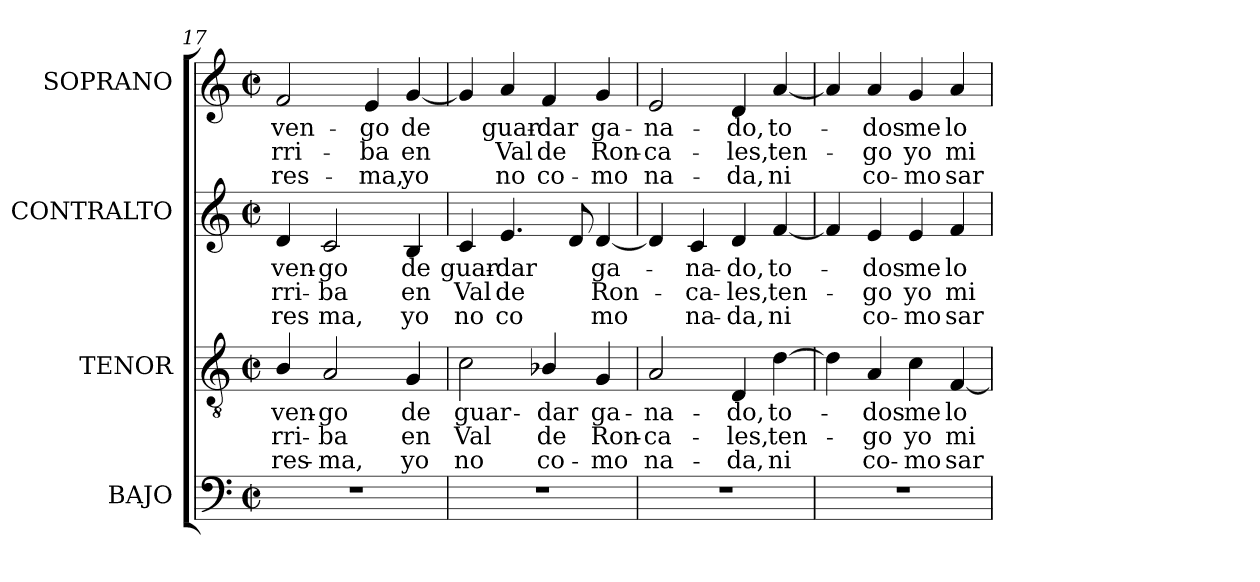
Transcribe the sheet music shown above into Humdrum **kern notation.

**kern	**kern	**text	**text	**text	**kern	**text	**text	**text	**kern	**text	**text	**text
*part4	*part3	*part3	*part3	*part3	*part2	*part2	*part2	*part2	*part1	*part1	*part1	*part1
*staff4	*staff3	*staff3	*staff3	*staff3	*staff2	*staff2	*staff2	*staff2	*staff1	*staff1	*staff1	*staff1
*I"BAJO	*I"TENOR	*	*	*	*I"CONTRALTO	*	*	*	*I"SOPRANO	*	*	*
*I'B.	*I'T.	*	*	*	*I'A.	*	*	*	*I'S.	*	*	*
*clefF4	*clefGv2	*	*	*	*clefG2	*	*	*	*clefG2	*	*	*
*	*ITrd7c12	*	*	*	*	*	*	*	*	*	*	*
*k[]	*k[]	*	*	*	*k[]	*	*	*	*k[]	*	*	*
*C:	*C:	*	*	*	*C:	*	*	*	*C:	*	*	*
*M2/2	*M2/2	*	*	*	*M2/2	*	*	*	*M2/2	*	*	*
*met(c|)	*met(c|)	*	*	*	*met(c|)	*	*	*	*met(c|)	*	*	*
=17	=17	=17	=17	=17	=17	=17	=17	=17	=17	=17	=17	=17
!	!	!LO:LY:b:color=#000000	!LO:LY:b:color=#000000	!LO:LY:b:color=#000000	!	!	!	!	!	!	!	!
!	!	!	!	!	!	!LO:LY:b:color=#000000	!LO:LY:b:color=#000000	!LO:LY:b:color=#000000	!	!	!	!
!	!	!	!	!	!	!	!	!	!	!LO:LY:b:color=#000000	!LO:LY:b:color=#000000	!LO:LY:b:color=#000000
1r	4BBi/	ven-	-rri-	-res-	4di/	ven-	-rri-	-res	2fi/	ven-	-rri-	-res-
!	!	!LO:LY:b:color=#000000	!LO:LY:b:color=#000000	!LO:LY:b:color=#000000	!	!	!	!	!	!	!	!
!	!	!	!	!	!	!LO:LY:b:color=#000000	!LO:LY:b:color=#000000	!LO:LY:b:color=#000000	!	!	!	!
.	2AAi/	-go	-ba	-ma,	2ci/	-go	-ba	ma,	.	.	.	.
!	!	!	!	!	!	!	!	!	!	!LO:LY:b:color=#000000	!LO:LY:b:color=#000000	!LO:LY:b:color=#000000
.	.	.	.	.	.	.	.	.	4ei/	-go	-ba	-ma,
!	!	!LO:LY:b:color=#000000	!LO:LY:b:color=#000000	!LO:LY:b:color=#000000	!	!	!	!	!	!	!	!
!	!	!	!	!	!	!LO:LY:b:color=#000000	!LO:LY:b:color=#000000	!LO:LY:b:color=#000000	!	!	!	!
!	!	!	!	!	!	!	!	!	!	!LO:LY:b:color=#000000	!LO:LY:b:color=#000000	!LO:LY:b:color=#000000
.	4GGi/	de	en	yo	4Bi/	de	en	yo	[4gi/	de	en	yo
=18	=18	=18	=18	=18	=18	=18	=18	=18	=18	=18	=18	=18
!	!	!LO:LY:b:color=#000000	!LO:LY:b:color=#000000	!LO:LY:b:color=#000000	!	!	!	!	!	!	!	!
!	!	!	!	!	!	!LO:LY:b:color=#000000	!LO:LY:b:color=#000000	!LO:LY:b:color=#000000	!	!	!	!
1r	2Ci\	guar-	Val	no	4ci/	guar-	Val	no	4gi/]	.	.	.
!	!	!	!	!	!	!LO:LY:b:color=#000000	!LO:LY:b:color=#000000	!LO:LY:b:color=#000000	!	!	!	!
!	!	!	!	!	!	!	!	!	!	!LO:LY:b:color=#000000	!LO:LY:b:color=#000000	!LO:LY:b:color=#000000
.	.	.	.	.	4.ei/	-dar	de	co	4ai/	guar-	Val	no
!	!	!LO:LY:b:color=#000000	!LO:LY:b:color=#000000	!LO:LY:b:color=#000000	!	!	!	!	!	!	!	!
!	!	!	!	!	!	!	!	!	!	!LO:LY:b:color=#000000	!LO:LY:b:color=#000000	!LO:LY:b:color=#000000
.	4BB-Xi/	-dar	de	co-	.	.	.	.	4fi/	-dar	de	co-
.	.	.	.	.	8di/	.	.	.	.	.	.	.
!	!	!LO:LY:b:color=#000000	!LO:LY:b:color=#000000	!LO:LY:b:color=#000000	!	!	!	!	!	!	!	!
!	!	!	!	!	!	!LO:LY:b:color=#000000	!LO:LY:b:color=#000000	!LO:LY:b:color=#000000	!	!	!	!
!	!	!	!	!	!	!	!	!	!	!LO:LY:b:color=#000000	!LO:LY:b:color=#000000	!LO:LY:b:color=#000000
.	4GGi/	ga-	Ron-	-mo	[4di/	ga-	Ron-	mo	4gi/	ga-	Ron-	-mo
=19	=19	=19	=19	=19	=19	=19	=19	=19	=19	=19	=19	=19
!	!	!LO:LY:b:color=#000000	!LO:LY:b:color=#000000	!LO:LY:b:color=#000000	!	!	!	!	!	!	!	!
!	!	!	!	!	!	!	!	!	!	!LO:LY:b:color=#000000	!LO:LY:b:color=#000000	!LO:LY:b:color=#000000
1r	2AAi/	-na-	-ca-	na-	4di/]	.	.	.	2ei/	-na-	-ca-	na-
!	!	!	!	!	!	!LO:LY:b:color=#000000	!LO:LY:b:color=#000000	!LO:LY:b:color=#000000	!	!	!	!
.	.	.	.	.	4ci/	-na-	-ca-	na-	.	.	.	.
!	!	!LO:LY:b:color=#000000	!LO:LY:b:color=#000000	!LO:LY:b:color=#000000	!	!	!	!	!	!	!	!
!	!	!	!	!	!	!LO:LY:b:color=#000000	!LO:LY:b:color=#000000	!LO:LY:b:color=#000000	!	!	!	!
!	!	!	!	!	!	!	!	!	!	!LO:LY:b:color=#000000	!LO:LY:b:color=#000000	!LO:LY:b:color=#000000
.	4DDi/	-do,	-les,	-da,	4di/	-do,	-les,	-da,	4di/	-do,	-les,	-da,
!	!	!LO:LY:b:color=#000000	!LO:LY:b:color=#000000	!LO:LY:b:color=#000000	!	!	!	!	!	!	!	!
!	!	!	!	!	!	!LO:LY:b:color=#000000	!LO:LY:b:color=#000000	!LO:LY:b:color=#000000	!	!	!	!
!	!	!	!	!	!	!	!	!	!	!LO:LY:b:color=#000000	!LO:LY:b:color=#000000	!LO:LY:b:color=#000000
.	[4Di\	to-	ten-	ni	[4fi/	to-	ten-	ni	[4ai/	to-	ten-	ni
=20	=20	=20	=20	=20	=20	=20	=20	=20	=20	=20	=20	=20
1r	4Di\]	.	.	.	4fi/]	.	.	.	4ai/]	.	.	.
!	!	!LO:LY:b:color=#000000	!LO:LY:b:color=#000000	!LO:LY:b:color=#000000	!	!	!	!	!	!	!	!
!	!	!	!	!	!	!LO:LY:b:color=#000000	!LO:LY:b:color=#000000	!LO:LY:b:color=#000000	!	!	!	!
!	!	!	!	!	!	!	!	!	!	!LO:LY:b:color=#000000	!LO:LY:b:color=#000000	!LO:LY:b:color=#000000
.	4AAi/	-dos	-go	co-	4ei/	-dos	-go	co-	4ai/	-dos	-go	co-
!	!	!LO:LY:b:color=#000000	!LO:LY:b:color=#000000	!LO:LY:b:color=#000000	!	!	!	!	!	!	!	!
!	!	!	!	!	!	!LO:LY:b:color=#000000	!LO:LY:b:color=#000000	!LO:LY:b:color=#000000	!	!	!	!
!	!	!	!	!	!	!	!	!	!	!LO:LY:b:color=#000000	!LO:LY:b:color=#000000	!LO:LY:b:color=#000000
.	4Ci\	me	yo	-mo	4ei/	me	yo	-mo	4gi/	me	yo	-mo
!	!	!LO:LY:b:color=#000000	!LO:LY:b:color=#000000	!LO:LY:b:color=#000000	!	!	!	!	!	!	!	!
!	!	!	!	!	!	!LO:LY:b:color=#000000	!LO:LY:b:color=#000000	!LO:LY:b:color=#000000	!	!	!	!
!	!	!	!	!	!	!	!	!	!	!LO:LY:b:color=#000000	!LO:LY:b:color=#000000	!LO:LY:b:color=#000000
.	[4FFi/	lo	mi	sar-	4fi/	lo	mi	sar-	4ai/	lo	mi	sar-
=	=	=	=	=	=	=	=	=	=	=	=	=
*-	*-	*-	*-	*-	*-	*-	*-	*-	*-	*-	*-	*-
